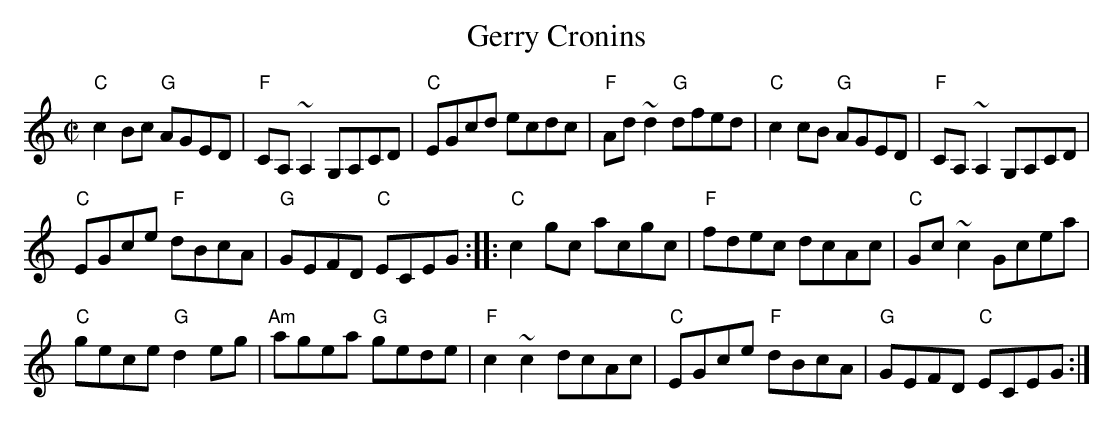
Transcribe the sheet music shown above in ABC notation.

X:1
T:Gerry Cronins
M:C|
L:1/8
K:C
"C"c2Bc "G"AGED|"F"CA,~A,2 G,A,CD|"C"EGcd ecdc|"F"Ad~d2 "G"dfed|\
"C"c2cB "G"AGED|"F"CA,~A,2 G,A,CD|
"C"EGce "F"dBcA|"G"GEFD "C"ECEG:|\
|:"C"c2gc acgc|"F"fdec dcAc|"C"Gc~c2 Gcea|
"C"gece "G"d2eg|\
"Am"agea "G"gede|"F"c2~c2 dcAc|\
"C"EGce "F"dBcA|"G"GEFD "C"ECEG:|\
